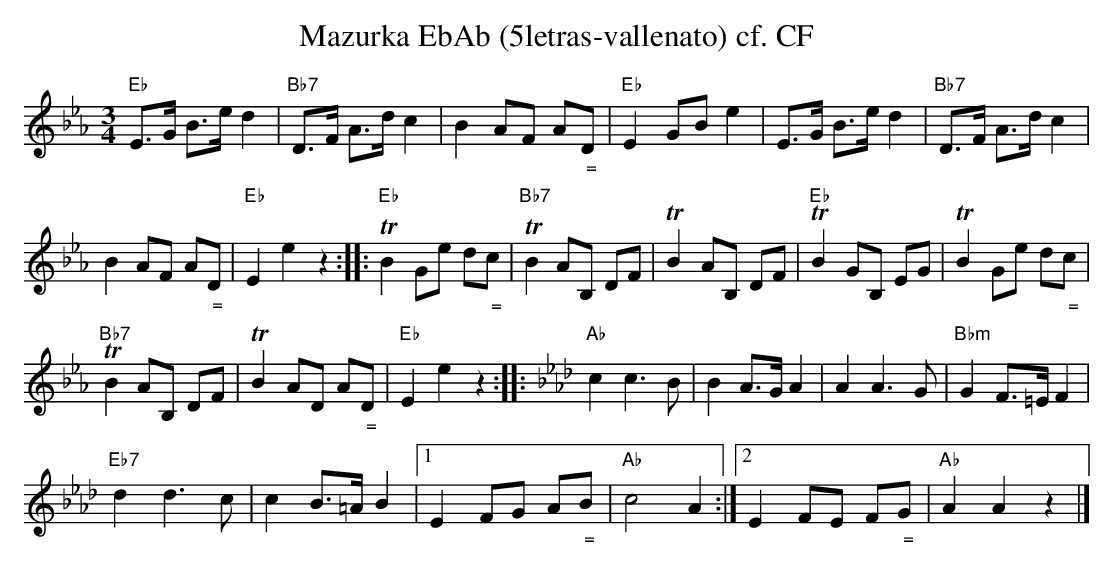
X:1
T:Mazurka EbAb (5letras-vallenato) cf. CF
M:3/4
L:1/8
K:Ebmaj%%MIDI gchordon
"Eb"E>G B>ed2 | "Bb7"D>F A>dc2 | B2AF A"_ ="D | "Eb"E2GBe2 | E>G B>ed2 | "Bb7"D>F A>dc2 |
B2AF A"_ ="D | "Eb"E2e2z2 :: "Eb"TB2Ge d"_ ="c | "Bb7"TB2 AB, DF | TB2AB, DF | "Eb"TB2GB, EG | TB2Ge d"_ ="c |
"Bb7"TB2AB, DF | TB2AD A"_ ="D | "Eb"E2e2z2 :: [K:Abmaj] "Ab"c2c3B | B2A>GA2 | A2A3G | "Bbm"G2F>=EF2 |
"Eb7"d2d3c | c2B>=AB2 |1 E2FG A"_ ="B | "Ab"c4A2 :|2 E2FE F"_ ="G | "Ab"A2A2z2 |]
